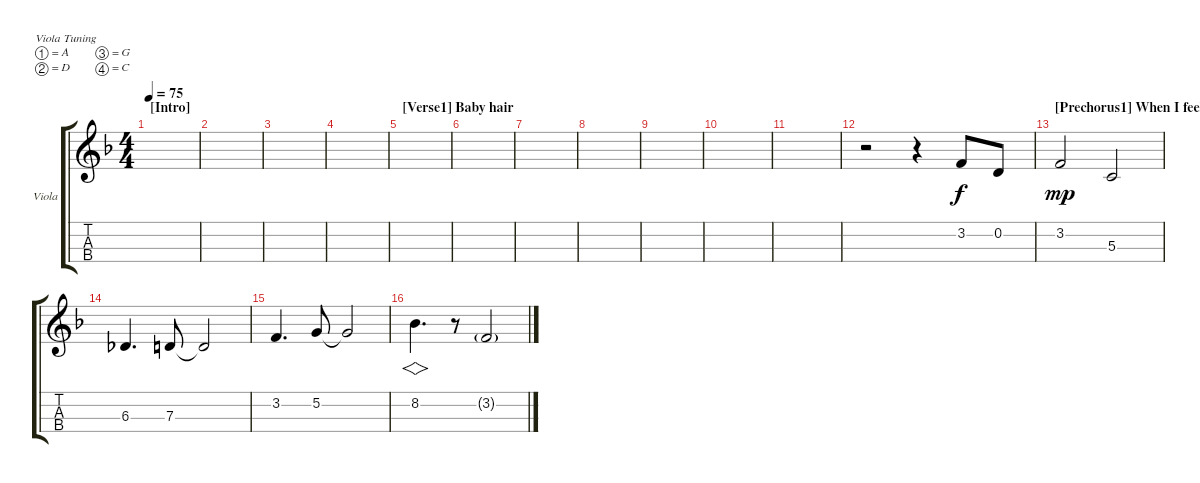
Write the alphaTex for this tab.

\defaultSystemsLayout 4
\bracketExtendMode groupsimilarinstruments
\firstSystemTrackNameOrientation horizontal
\otherSystemsTrackNameOrientation horizontal
\track ("Viola" "Viola") {instrument viola}
\staff {score tabs}
\tuning (A4 D4 G3 C3)
\ts (4 4)
\section ("" "[Intro]")
\tempo 75
\clef g2
\scale
0.509881
\ks dminor
|
\scale
0.245059 |
\scale
0.245059 |
\scale
0.333333 |
\section ("" "[Verse1] Baby hair")
\scale
0.333333 |
\scale
0.333333 |
\scale
0.333333 |
\scale
0.333333 |
\scale
0.333333 |
\scale
0.333333 |
\scale
0.333333 |
\scale
0.333333 r.2 r.4 3.2.8 0.2.8 |
\section ("" "[Prechorus1] When I feel cold")
\scale
0.333333 3.2.2{dy mp} 5.3.2 |
\scale
0.333333 6.3.4{d} 7.3.8 7.3{t}.2 |
\scale
0.333333 3.2.4{d} 5.2.8 5.2{t}.2 |
\scale
0.333333 8.2.4{vs d} r.8 3.2{g}.2
